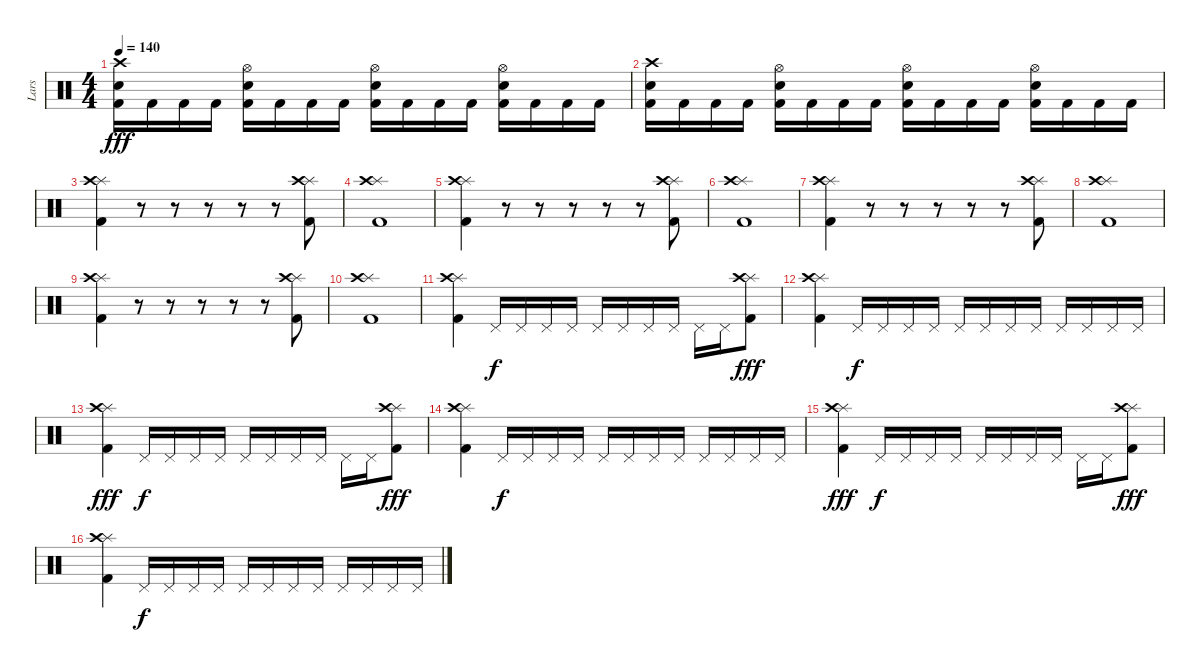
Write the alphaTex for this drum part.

\track ("Lars" "Lars") {instrument percussion}
\staff {score}
\articulation defaults
\ts (4 4)
\tempo 140
\clef neutral
\ks c
("Crash high (hit)" "Snare (hit) 2" "Kick (hit) 2").16{dy fff} "Kick (hit) 2".16 "Kick (hit) 2".16 "Kick (hit) 2".16 ("Hi-Hat (open)" "Snare (hit) 2" "Kick (hit) 2").16 "Kick (hit) 2".16 "Kick (hit) 2".16 "Kick (hit) 2".16 ("Hi-Hat (open)" "Snare (hit) 2" "Kick (hit) 2").16 "Kick (hit) 2".16 "Kick (hit) 2".16 "Kick (hit) 2".16 ("Hi-Hat (open)" "Snare (hit) 2" "Kick (hit) 2").16 "Kick (hit) 2".16 "Kick (hit) 2".16 "Kick (hit) 2".16 |
("Crash high (hit)" "Snare (hit) 2" "Kick (hit) 2").16 "Kick (hit) 2".16 "Kick (hit) 2".16 "Kick (hit) 2".16 ("Hi-Hat (open)" "Snare (hit) 2" "Kick (hit) 2").16 "Kick (hit) 2".16 "Kick (hit) 2".16 "Kick (hit) 2".16 ("Hi-Hat (open)" "Snare (hit) 2" "Kick (hit) 2").16 "Kick (hit) 2".16 "Kick (hit) 2".16 "Kick (hit) 2".16 ("Hi-Hat (open)" "Snare (hit) 2" "Kick (hit) 2").16 "Kick (hit) 2".16 "Kick (hit) 2".16 "Kick (hit) 2".16 |
("Splash (hit)" "Crash high (hit)" "Kick (hit) 2").4 r.8 r.8 r.8 r.8 r.8 ("Splash (hit)" "Crash high (hit)" "Kick (hit) 2").8 |
("Splash (hit)" "Crash high (hit)" "Kick (hit) 2").1 |
("Splash (hit)" "Crash high (hit)" "Kick (hit) 2").4 r.8 r.8 r.8 r.8 r.8 ("Splash (hit)" "Crash high (hit)" "Kick (hit) 2").8 |
("Splash (hit)" "Crash high (hit)" "Kick (hit) 2").1 |
("Splash (hit)" "Crash high (hit)" "Kick (hit) 2").4 r.8 r.8 r.8 r.8 r.8 ("Splash (hit)" "Crash high (hit)" "Kick (hit) 2").8 |
("Splash (hit)" "Crash high (hit)" "Kick (hit) 2").1 |
("Splash (hit)" "Crash high (hit)" "Kick (hit) 2").4 r.8 r.8 r.8 r.8 r.8 ("Splash (hit)" "Crash high (hit)" "Kick (hit) 2").8 |
("Splash (hit)" "Crash high (hit)" "Kick (hit) 2").1 |
("Splash (hit)" "Crash high (hit)" "Kick (hit) 2").4 "Pedal Hi-Hat (hit)".16{dy f} "Pedal Hi-Hat (hit)".16 "Pedal Hi-Hat (hit)".16 "Pedal Hi-Hat (hit)".16 "Pedal Hi-Hat (hit)".16 "Pedal Hi-Hat (hit)".16 "Pedal Hi-Hat (hit)".16 "Pedal Hi-Hat (hit)".16 "Pedal Hi-Hat (hit)".16 "Pedal Hi-Hat (hit)".16 ("Splash (hit)" "Crash high (hit)" "Kick (hit) 2").8{dy fff} |
("Splash (hit)" "Crash high (hit)" "Kick (hit) 2").4 "Pedal Hi-Hat (hit)".16{dy f} "Pedal Hi-Hat (hit)".16 "Pedal Hi-Hat (hit)".16 "Pedal Hi-Hat (hit)".16 "Pedal Hi-Hat (hit)".16 "Pedal Hi-Hat (hit)".16 "Pedal Hi-Hat (hit)".16 "Pedal Hi-Hat (hit)".16 "Pedal Hi-Hat (hit)".16 "Pedal Hi-Hat (hit)".16 "Pedal Hi-Hat (hit)".16 "Pedal Hi-Hat (hit)".16 |
("Splash (hit)" "Crash high (hit)" "Kick (hit) 2").4{dy fff} "Pedal Hi-Hat (hit)".16{dy f} "Pedal Hi-Hat (hit)".16 "Pedal Hi-Hat (hit)".16 "Pedal Hi-Hat (hit)".16 "Pedal Hi-Hat (hit)".16 "Pedal Hi-Hat (hit)".16 "Pedal Hi-Hat (hit)".16 "Pedal Hi-Hat (hit)".16 "Pedal Hi-Hat (hit)".16 "Pedal Hi-Hat (hit)".16 ("Splash (hit)" "Crash high (hit)" "Kick (hit) 2").8{dy fff} |
("Splash (hit)" "Crash high (hit)" "Kick (hit) 2").4 "Pedal Hi-Hat (hit)".16{dy f} "Pedal Hi-Hat (hit)".16 "Pedal Hi-Hat (hit)".16 "Pedal Hi-Hat (hit)".16 "Pedal Hi-Hat (hit)".16 "Pedal Hi-Hat (hit)".16 "Pedal Hi-Hat (hit)".16 "Pedal Hi-Hat (hit)".16 "Pedal Hi-Hat (hit)".16 "Pedal Hi-Hat (hit)".16 "Pedal Hi-Hat (hit)".16 "Pedal Hi-Hat (hit)".16 |
("Splash (hit)" "Crash high (hit)" "Kick (hit) 2").4{dy fff} "Pedal Hi-Hat (hit)".16{dy f} "Pedal Hi-Hat (hit)".16 "Pedal Hi-Hat (hit)".16 "Pedal Hi-Hat (hit)".16 "Pedal Hi-Hat (hit)".16 "Pedal Hi-Hat (hit)".16 "Pedal Hi-Hat (hit)".16 "Pedal Hi-Hat (hit)".16 "Pedal Hi-Hat (hit)".16 "Pedal Hi-Hat (hit)".16 ("Splash (hit)" "Crash high (hit)" "Kick (hit) 2").8{dy fff} |
("Splash (hit)" "Crash high (hit)" "Kick (hit) 2").4 "Pedal Hi-Hat (hit)".16{dy f} "Pedal Hi-Hat (hit)".16 "Pedal Hi-Hat (hit)".16 "Pedal Hi-Hat (hit)".16 "Pedal Hi-Hat (hit)".16 "Pedal Hi-Hat (hit)".16 "Pedal Hi-Hat (hit)".16 "Pedal Hi-Hat (hit)".16 "Pedal Hi-Hat (hit)".16 "Pedal Hi-Hat (hit)".16 "Pedal Hi-Hat (hit)".16 "Pedal Hi-Hat (hit)".16
